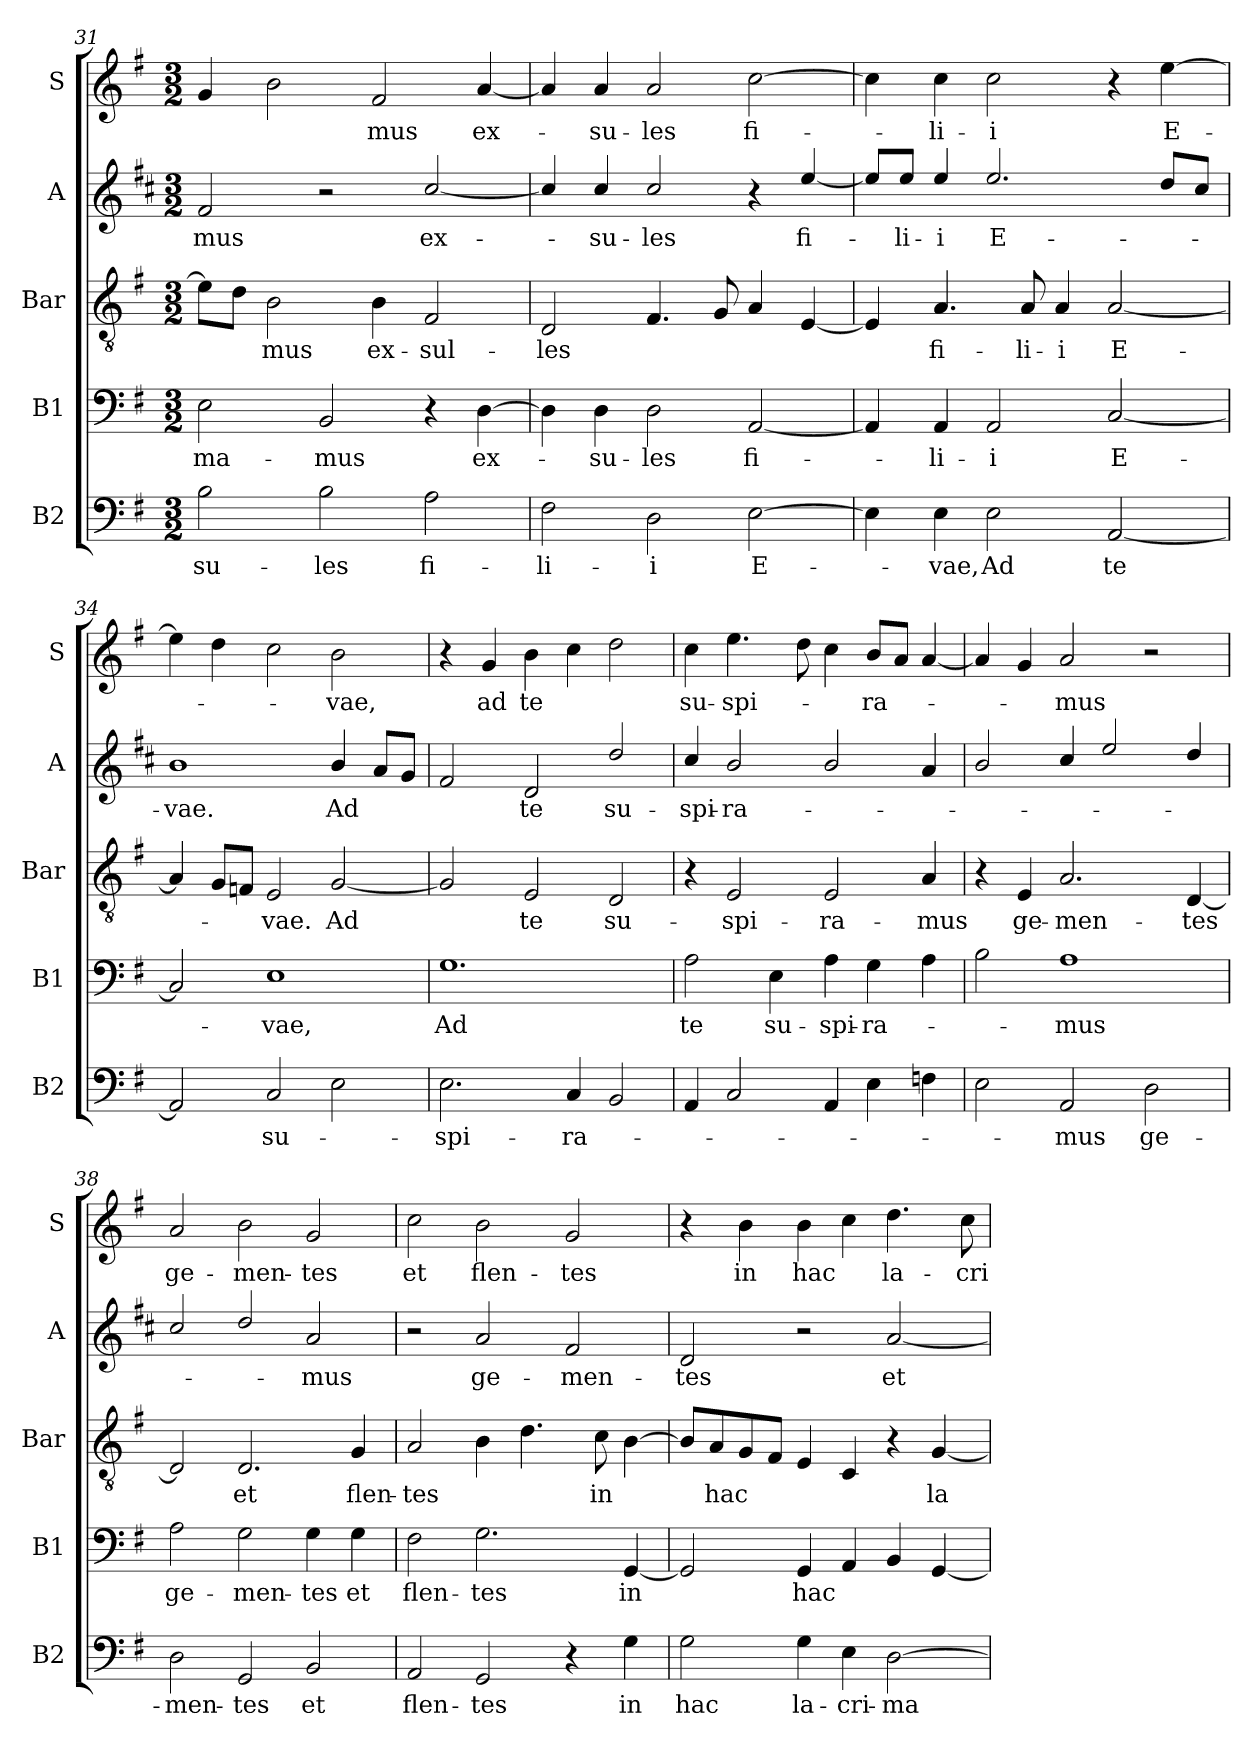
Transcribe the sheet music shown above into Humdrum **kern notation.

**kern	**text	**kern	**text	**kern	**text	**kern	**text	**kern	**text
*part5	*part5	*part4	*part4	*part3	*part3	*part2	*part2	*part1	*part1
*staff5	*staff5	*staff4	*staff4	*staff3	*staff3	*staff2	*staff2	*staff1	*staff1
*I"B2	*	*I"B1	*	*I"Bar	*	*I"A	*	*I"S	*
*I'B2	*	*I'B1	*	*I'Bar	*	*I'A	*	*I'S	*
!!LO:LB:g=z
*clefF4	*	*clefF4	*	*clefGv2	*	*clefG2	*	*clefG2	*
*	*	*	*	*	*	*ITrd4c7	*	*	*
*k[f#]	*	*k[f#]	*	*k[f#]	*	*k[f#]	*	*k[f#]	*
*M3/2	*	*M3/2	*	*M3/2	*	*M3/2	*	*M3/2	*
=31	=31	=31	=31	=31	=31	=31	=31	=31	=31
!	!LO:LY:b	!	!LO:LY:b	!	!	!	!LO:LY:b	!	!
2B\	-su-	2E\	-ma-	8e\L]	.	2B/	-mus	4g/	.
.	.	.	.	8d\J	.	.	.	.	.
!	!	!	!	!	!LO:LY:b	!	!	!	!
.	.	.	.	2B\	-mus	.	.	2b\	.
!	!LO:LY:b	!	!LO:LY:b	!	!	!	!	!	!
2B\	-les	2BB/	-mus	.	.	2r	.	.	.
!	!	!	!	!	!LO:LY:b	!	!	!	!LO:LY:b
.	.	.	.	4B\	ex-	.	.	2f#/	-mus
!	!LO:LY:b	!	!	!	!LO:LY:b	!	!LO:LY:b	!	!
2A\	fi-	4r	.	2F#/	-sul-	[2f#/	ex-	.	.
!	!	!	!LO:LY:b	!	!	!	!	!	!LO:LY:b
.	.	[4D\	ex-	.	.	.	.	[4a/	ex-
=32	=32	=32	=32	=32	=32	=32	=32	=32	=32
!	!LO:LY:b	!	!	!	!LO:LY:b	!	!	!	!
2F#\	-li-	4D\]	.	2D/	-les	4f#/]	.	4a/]	.
!	!	!	!LO:LY:b	!	!	!	!LO:LY:b	!	!LO:LY:b
.	.	4D\	-su-	.	.	4f#/	-su-	4a/	-su-
!	!LO:LY:b	!	!LO:LY:b	!	!	!	!LO:LY:b	!	!LO:LY:b
2D\	-i	2D\	-les	4.F#/	.	2f#/	-les	2a/	-les
.	.	.	.	8G/	.	.	.	.	.
!	!LO:LY:b	!	!LO:LY:b	!	!	!	!	!	!LO:LY:b
[2E\	E-	[2AA/	fi-	4A/	.	4r	.	[2cc\	fi-
!	!	!	!	!	!	!	!LO:LY:b	!	!
.	.	.	.	[4E/	.	[4a/	fi-	.	.
=33	=33	=33	=33	=33	=33	=33	=33	=33	=33
4E\]	.	4AA/]	.	4E/]	.	8a/L]	.	4cc\]	.
!	!	!	!	!	!	!	!LO:LY:b	!	!
.	.	.	.	.	.	8a/J	-li-	.	.
!	!LO:LY:b	!	!LO:LY:b	!	!LO:LY:b	!	!LO:LY:b	!	!LO:LY:b
4E\	-vae,	4AA/	-li-	4.A/	fi-	4a/	-i	4cc\	-li-
!	!LO:LY:b	!	!LO:LY:b	!	!	!	!LO:LY:b	!	!LO:LY:b
2E\	Ad	2AA/	-i	.	.	2.a/	E-	2cc\	-i
!	!	!	!	!	!LO:LY:b	!	!	!	!
.	.	.	.	8A/	-li-	.	.	.	.
!	!	!	!	!	!LO:LY:b	!	!	!	!
.	.	.	.	4A/	-i	.	.	.	.
!	!LO:LY:b	!	!LO:LY:b	!	!LO:LY:b	!	!	!	!
[2AA/	te	[2C/	E-	[2A/	E-	.	.	4r	.
!	!	!	!	!	!	!	!	!	!LO:LY:b
.	.	.	.	.	.	8g/L	.	[4ee\	E-
.	.	.	.	.	.	8f#/J	.	.	.
=34	=34	=34	=34	=34	=34	=34	=34	=34	=34
!	!	!	!	!	!	!	!LO:LY:b	!	!
2AA/]	.	2C/]	.	4A/]	.	1e	-vae.	4ee\]	.
.	.	.	.	8G/L	.	.	.	4dd\	.
.	.	.	.	8Fn/J	.	.	.	.	.
!	!LO:LY:b	!	!LO:LY:b	!	!LO:LY:b	!	!	!	!
2C/	su-	1E	-vae,	2E/	-vae.	.	.	2cc\	.
!	!	!	!	!	!LO:LY:b	!	!LO:LY:b	!	!LO:LY:b
2E\	.	.	.	[2G/	Ad	4e/	Ad	2b\	-vae,
.	.	.	.	.	.	8d/L	.	.	.
.	.	.	.	.	.	8c/J	.	.	.
=35	=35	=35	=35	=35	=35	=35	=35	=35	=35
!	!LO:LY:b	!	!LO:LY:b	!	!	!	!	!	!
2.E\	-spi-	1.G	Ad	2G/]	.	2B/	.	4r	.
!	!	!	!	!	!	!	!	!	!LO:LY:b
.	.	.	.	.	.	.	.	4g/	ad
!	!	!	!	!	!LO:LY:b	!	!LO:LY:b	!	!LO:LY:b
.	.	.	.	2E/	te	2G/	te	4b\	te
!	!LO:LY:b	!	!	!	!	!	!	!	!
4C/	-ra-	.	.	.	.	.	.	4cc\	.
!	!	!	!	!	!LO:LY:b	!	!LO:LY:b	!	!
2BB/	.	.	.	2D/	su-	2g/	su-	2dd\	.
!!LO:PB:g=z
=36	=36	=36	=36	=36	=36	=36	=36	=36	=36
!	!	!	!LO:LY:b	!	!	!	!LO:LY:b	!	!LO:LY:b
4AA/	.	2A\	te	4r	.	4f#/	-spi-	4cc\	su-
!	!	!	!	!	!LO:LY:b	!	!LO:LY:b	!	!LO:LY:b
2C/	.	.	.	2E/	-spi-	2e/	-ra-	4.ee\	-spi-
!	!	!	!LO:LY:b	!	!	!	!	!	!
.	.	4E\	su-	.	.	.	.	.	.
.	.	.	.	.	.	.	.	8dd\	.
!	!	!	!LO:LY:b	!	!LO:LY:b	!	!	!	!
4AA/	.	4A\	-spi-	2E/	-ra-	2e/	.	4cc\	.
!	!	!	!LO:LY:b	!	!	!	!	!	!LO:LY:b
4E\	.	4G\	-ra-	.	.	.	.	8b/L	-ra-
.	.	.	.	.	.	.	.	8a/J	.
!	!	!	!	!	!LO:LY:b	!	!	!	!
4Fn\	.	4A\	.	4A/	-mus	4d/	.	[4a/	.
=37	=37	=37	=37	=37	=37	=37	=37	=37	=37
2E\	.	2B\	.	4r	.	2e/	.	4a/]	.
!	!	!	!	!	!LO:LY:b	!	!	!	!
.	.	.	.	4E/	ge-	.	.	4g/	.
!	!LO:LY:b	!	!LO:LY:b	!	!LO:LY:b	!	!	!	!LO:LY:b
2AA/	-mus	1A	-mus	2.A/	-men-	4f#/	.	2a/	-mus
.	.	.	.	.	.	2a/	.	.	.
!	!LO:LY:b	!	!	!	!	!	!	!	!
2D\	ge-	.	.	.	.	.	.	2r	.
!	!	!	!	!	!LO:LY:b	!	!	!	!
.	.	.	.	[4D/	-tes	4g/	.	.	.
=38	=38	=38	=38	=38	=38	=38	=38	=38	=38
!	!LO:LY:b	!	!LO:LY:b	!	!	!	!	!	!LO:LY:b
2D\	-men-	2A\	ge-	2D/]	.	2f#/	.	2a/	ge-
!	!LO:LY:b	!	!LO:LY:b	!	!LO:LY:b	!	!	!	!LO:LY:b
2GG/	-tes	2G\	-men-	2.D/	et	2g/	.	2b\	-men-
!	!LO:LY:b	!	!LO:LY:b	!	!	!	!LO:LY:b	!	!LO:LY:b
2BB/	et	4G\	-tes	.	.	2d/	-mus	2g/	-tes
!	!	!	!LO:LY:b	!	!LO:LY:b	!	!	!	!
.	.	4G\	et	4G/	flen-	.	.	.	.
=39	=39	=39	=39	=39	=39	=39	=39	=39	=39
!	!LO:LY:b	!	!LO:LY:b	!	!LO:LY:b	!	!	!	!LO:LY:b
2AA/	flen-	2F#\	flen-	2A/	-tes	2r	.	2cc\	et
!	!LO:LY:b	!	!LO:LY:b	!	!	!	!LO:LY:b	!	!LO:LY:b
2GG/	-tes	2.G\	-tes	4B\	.	2d/	ge-	2b\	flen-
.	.	.	.	4.d\	.	.	.	.	.
!	!	!	!	!	!	!	!LO:LY:b	!	!LO:LY:b
4r	.	.	.	.	.	2B/	-men-	2g/	-tes
!	!	!	!	!	!LO:LY:b	!	!	!	!
.	.	.	.	8c\	in	.	.	.	.
!	!LO:LY:b	!	!LO:LY:b	!	!	!	!	!	!
4G\	in	[4GG/	in	[4B\	.	.	.	.	.
!!LO:LB:g=z
=40	=40	=40	=40	=40	=40	=40	=40	=40	=40
!	!LO:LY:b	!	!	!	!	!	!LO:LY:b	!	!
2G\	hac	2GG/]	.	8B/L]	.	2G/	-tes	4r	.
!	!	!	!	!	!LO:LY:b	!	!	!	!
.	.	.	.	8A/	hac	.	.	.	.
!	!	!	!	!	!	!	!	!	!LO:LY:b
.	.	.	.	8G/	.	.	.	4b\	in
.	.	.	.	8F#/J	.	.	.	.	.
!	!LO:LY:b	!	!LO:LY:b	!	!	!	!	!	!LO:LY:b
4G\	la-	4GG/	hac	4E/	.	2r	.	4b\	hac
!	!LO:LY:b	!	!	!	!	!	!	!	!
4E\	-cri-	4AA/	.	4C/	.	.	.	4cc\	.
!	!LO:LY:b	!	!	!	!	!	!LO:LY:b	!	!LO:LY:b
[2D\	-ma-	4BB/	.	4r	.	[2d/	et	4.dd\	la-
!	!	!	!	!	!LO:LY:b	!	!	!	!
.	.	[4GG/	.	[4G/	la-	.	.	.	.
!	!	!	!	!	!	!	!	!	!LO:LY:b
.	.	.	.	.	.	.	.	8cc\	-cri-
=	=	=	=	=	=	=	=	=	=
*-	*-	*-	*-	*-	*-	*-	*-	*-	*-
